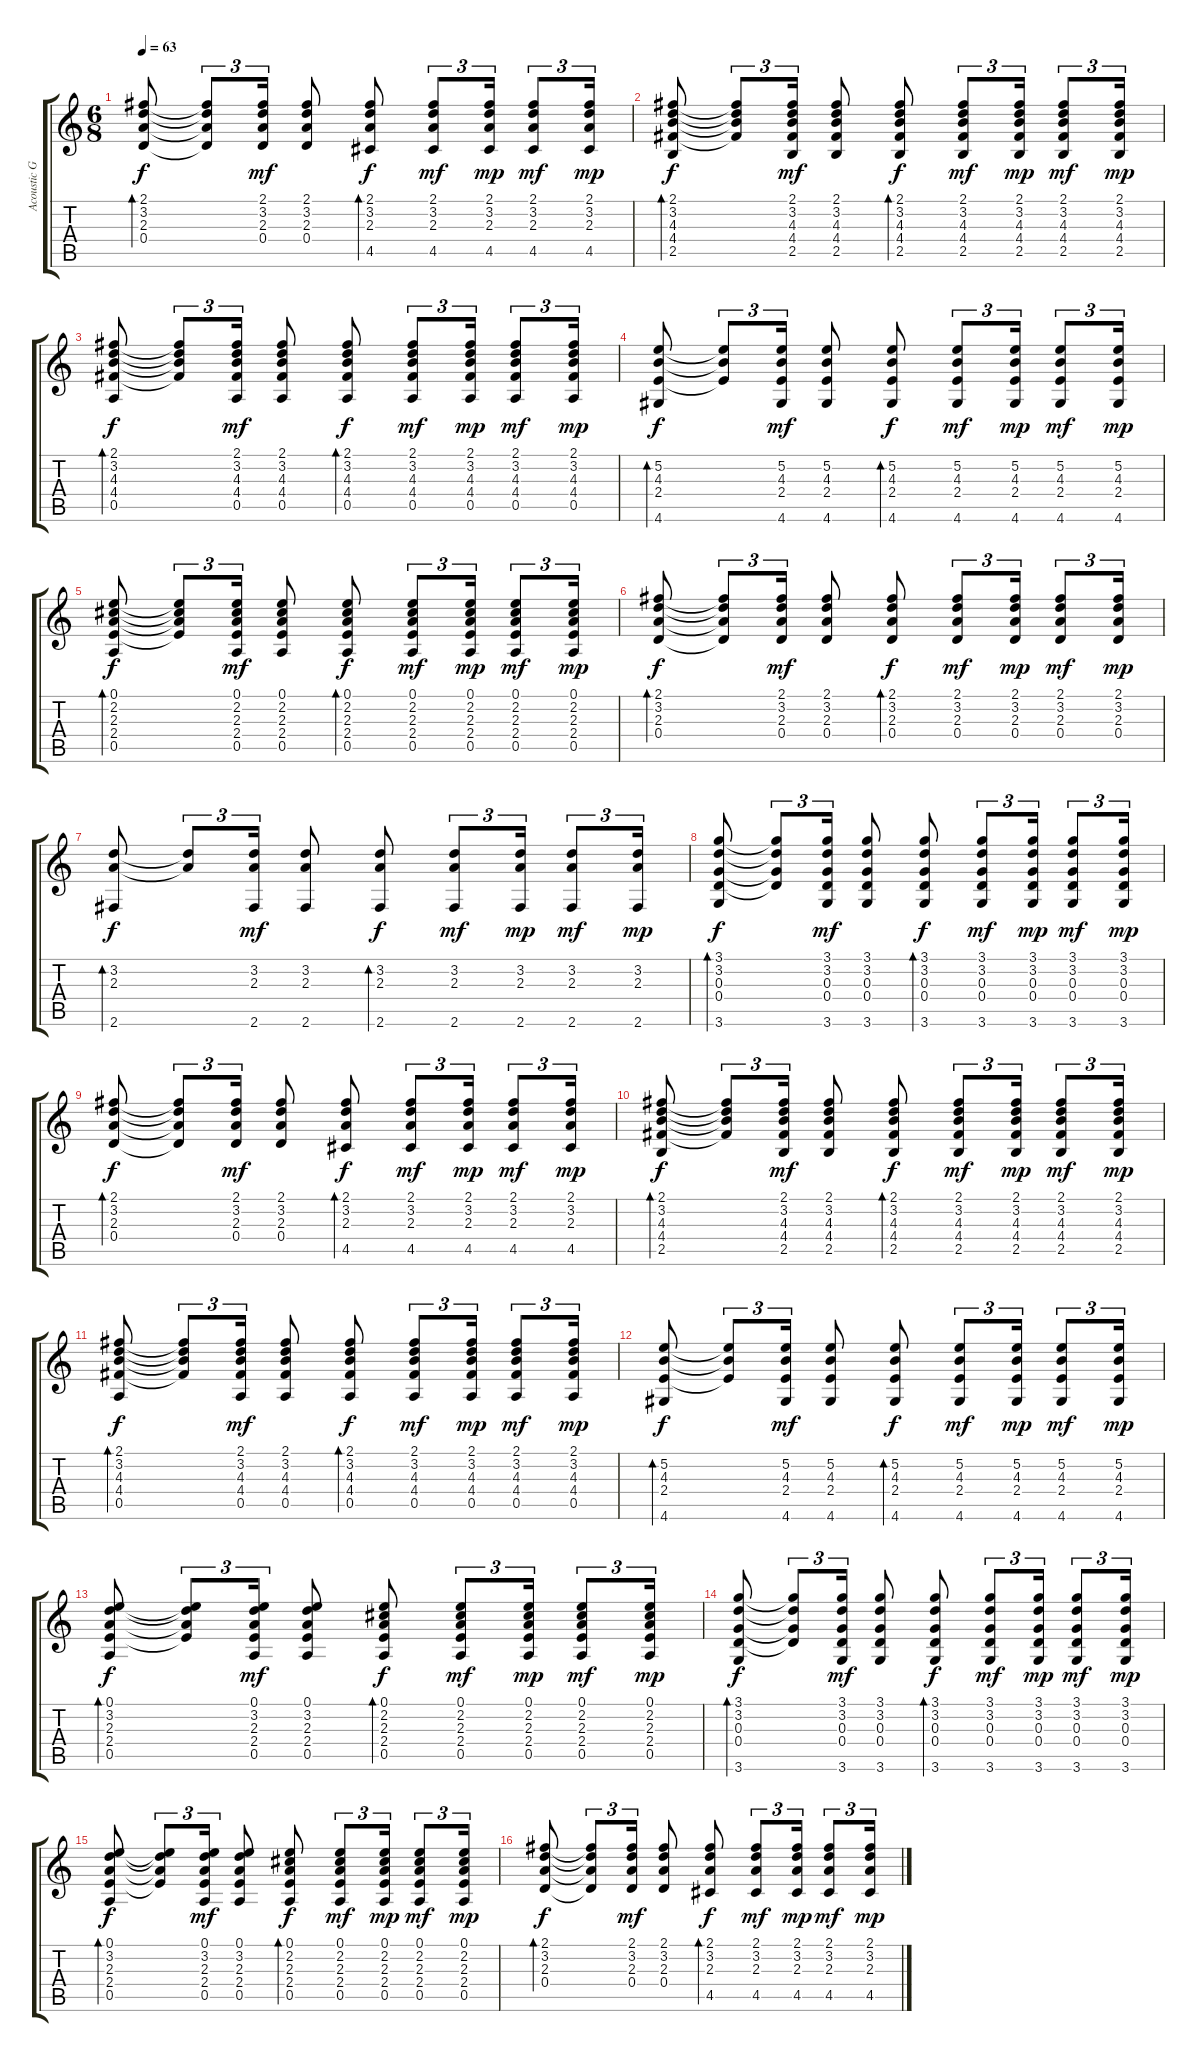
\track ("Acoustic Guitar" "Acoustic G") {instrument acousticguitarsteel}
\staff {score tabs}
\tuning (E4 B3 G3 D3 A2 E2) {hide}
\ts (6 8)
\tempo 63
\clef g2
\ks c
(2.1 3.2 2.3 0.4).8{bd 30 dy f} (2.1{t} 3.2{t} 2.3{t} 0.4{t}).8{tu (3 2)} (2.1 3.2 2.3 0.4).16{tu (3 2) dy mf} (2.1 3.2 2.3 0.4).8 (2.1 3.2 2.3 4.5).8{bd 30 dy f} (2.1 3.2 2.3 4.5).8{tu (3 2) dy mf} (2.1 3.2 2.3 4.5).16{tu (3 2) dy mp} (2.1 3.2 2.3 4.5).8{tu (3 2) dy mf} (2.1 3.2 2.3 4.5).16{tu (3 2) dy mp} |
(2.1 3.2 4.3 4.4 2.5).8{bd 30 dy f} (2.1{t} 3.2{t} 4.3{t} 4.4{t}).8{tu (3 2)} (2.1 3.2 4.3 4.4 2.5).16{tu (3 2) dy mf} (2.1 3.2 4.3 4.4 2.5).8 (2.1 3.2 4.3 4.4 2.5).8{bd 30 dy f} (2.1 3.2 4.3 4.4 2.5).8{tu (3 2) dy mf} (2.1 3.2 4.3 4.4 2.5).16{tu (3 2) dy mp} (2.1 3.2 4.3 4.4 2.5).8{tu (3 2) dy mf} (2.1 3.2 4.3 4.4 2.5).16{tu (3 2) dy mp} |
(2.1 3.2 4.3 4.4 0.5).8{bd 30 dy f} (2.1{t} 3.2{t} 4.3{t} 4.4{t}).8{tu (3 2)} (2.1 3.2 4.3 4.4 0.5).16{tu (3 2) dy mf} (2.1 3.2 4.3 4.4 0.5).8 (2.1 3.2 4.3 4.4 0.5).8{bd 30 dy f} (2.1 3.2 4.3 4.4 0.5).8{tu (3 2) dy mf} (2.1 3.2 4.3 4.4 0.5).16{tu (3 2) dy mp} (2.1 3.2 4.3 4.4 0.5).8{tu (3 2) dy mf} (2.1 3.2 4.3 4.4 0.5).16{tu (3 2) dy mp} |
(5.2 4.3 2.4 4.6).8{bd 30 dy f} (5.2{t} 4.3{t} 2.4{t}).8{tu (3 2)} (5.2 4.3 2.4 4.6).16{tu (3 2) dy mf} (5.2 4.3 2.4 4.6).8 (5.2 4.3 2.4 4.6).8{bd 30 dy f} (5.2 4.3 2.4 4.6).8{tu (3 2) dy mf} (5.2 4.3 2.4 4.6).16{tu (3 2) dy mp} (5.2 4.3 2.4 4.6).8{tu (3 2) dy mf} (5.2 4.3 2.4 4.6).16{tu (3 2) dy mp} |
(0.1 2.2 2.3 2.4 0.5).8{bd 30 dy f} (0.1{t} 2.2{t} 2.3{t} 2.4{t}).8{tu (3 2)} (0.1 2.2 2.3 2.4 0.5).16{tu (3 2) dy mf} (0.1 2.2 2.3 2.4 0.5).8 (0.1 2.2 2.3 2.4 0.5).8{bd 30 dy f} (0.1 2.2 2.3 2.4 0.5).8{tu (3 2) dy mf} (0.1 2.2 2.3 2.4 0.5).16{tu (3 2) dy mp} (0.1 2.2 2.3 2.4 0.5).8{tu (3 2) dy mf} (0.1 2.2 2.3 2.4 0.5).16{tu (3 2) dy mp} |
(2.1 3.2 2.3 0.4).8{bd 30 dy f} (2.1{t} 3.2{t} 2.3{t} 0.4{t}).8{tu (3 2)} (2.1 3.2 2.3 0.4).16{tu (3 2) dy mf} (2.1 3.2 2.3 0.4).8 (2.1 3.2 2.3 0.4).8{bd 30 dy f} (2.1 3.2 2.3 0.4).8{tu (3 2) dy mf} (2.1 3.2 2.3 0.4).16{tu (3 2) dy mp} (2.1 3.2 2.3 0.4).8{tu (3 2) dy mf} (2.1 3.2 2.3 0.4).16{tu (3 2) dy mp} |
(3.2 2.3 2.6).8{bd 30 dy f} (3.2{t} 2.3{t}).8{tu (3 2)} (3.2 2.3 2.6).16{tu (3 2) dy mf} (3.2 2.3 2.6).8 (3.2 2.3 2.6).8{bd 30 dy f} (3.2 2.3 2.6).8{tu (3 2) dy mf} (3.2 2.3 2.6).16{tu (3 2) dy mp} (3.2 2.3 2.6).8{tu (3 2) dy mf} (3.2 2.3 2.6).16{tu (3 2) dy mp} |
(3.1 3.2 0.3 0.4 3.6).8{bd 30 dy f} (3.1{t} 3.2{t} 0.3{t} 0.4{t}).8{tu (3 2)} (3.1 3.2 0.3 0.4 3.6).16{tu (3 2) dy mf} (3.1 3.2 0.3 0.4 3.6).8 (3.1 3.2 0.3 0.4 3.6).8{bd 30 dy f} (3.1 3.2 0.3 0.4 3.6).8{tu (3 2) dy mf} (3.1 3.2 0.3 0.4 3.6).16{tu (3 2) dy mp} (3.1 3.2 0.3 0.4 3.6).8{tu (3 2) dy mf} (3.1 3.2 0.3 0.4 3.6).16{tu (3 2) dy mp} |
(2.1 3.2 2.3 0.4).8{bd 30 dy f} (2.1{t} 3.2{t} 2.3{t} 0.4{t}).8{tu (3 2)} (2.1 3.2 2.3 0.4).16{tu (3 2) dy mf} (2.1 3.2 2.3 0.4).8 (2.1 3.2 2.3 4.5).8{bd 30 dy f} (2.1 3.2 2.3 4.5).8{tu (3 2) dy mf} (2.1 3.2 2.3 4.5).16{tu (3 2) dy mp} (2.1 3.2 2.3 4.5).8{tu (3 2) dy mf} (2.1 3.2 2.3 4.5).16{tu (3 2) dy mp} |
(2.1 3.2 4.3 4.4 2.5).8{bd 30 dy f} (2.1{t} 3.2{t} 4.3{t} 4.4{t}).8{tu (3 2)} (2.1 3.2 4.3 4.4 2.5).16{tu (3 2) dy mf} (2.1 3.2 4.3 4.4 2.5).8 (2.1 3.2 4.3 4.4 2.5).8{bd 30 dy f} (2.1 3.2 4.3 4.4 2.5).8{tu (3 2) dy mf} (2.1 3.2 4.3 4.4 2.5).16{tu (3 2) dy mp} (2.1 3.2 4.3 4.4 2.5).8{tu (3 2) dy mf} (2.1 3.2 4.3 4.4 2.5).16{tu (3 2) dy mp} |
(2.1 3.2 4.3 4.4 0.5).8{bd 30 dy f} (2.1{t} 3.2{t} 4.3{t} 4.4{t}).8{tu (3 2)} (2.1 3.2 4.3 4.4 0.5).16{tu (3 2) dy mf} (2.1 3.2 4.3 4.4 0.5).8 (2.1 3.2 4.3 4.4 0.5).8{bd 30 dy f} (2.1 3.2 4.3 4.4 0.5).8{tu (3 2) dy mf} (2.1 3.2 4.3 4.4 0.5).16{tu (3 2) dy mp} (2.1 3.2 4.3 4.4 0.5).8{tu (3 2) dy mf} (2.1 3.2 4.3 4.4 0.5).16{tu (3 2) dy mp} |
(5.2 4.3 2.4 4.6).8{bd 30 dy f} (5.2{t} 4.3{t} 2.4{t}).8{tu (3 2)} (5.2 4.3 2.4 4.6).16{tu (3 2) dy mf} (5.2 4.3 2.4 4.6).8 (5.2 4.3 2.4 4.6).8{bd 30 dy f} (5.2 4.3 2.4 4.6).8{tu (3 2) dy mf} (5.2 4.3 2.4 4.6).16{tu (3 2) dy mp} (5.2 4.3 2.4 4.6).8{tu (3 2) dy mf} (5.2 4.3 2.4 4.6).16{tu (3 2) dy mp} |
(0.1 3.2 2.3 2.4 0.5).8{bd 30 dy f} (0.1{t} 3.2{t} 2.3{t} 2.4{t}).8{tu (3 2)} (0.1 3.2 2.3 2.4 0.5).16{tu (3 2) dy mf} (0.1 3.2 2.3 2.4 0.5).8 (0.1 2.2 2.3 2.4 0.5).8{bd 30 dy f} (0.1 2.2 2.3 2.4 0.5).8{tu (3 2) dy mf} (0.1 2.2 2.3 2.4 0.5).16{tu (3 2) dy mp} (0.1 2.2 2.3 2.4 0.5).8{tu (3 2) dy mf} (0.1 2.2 2.3 2.4 0.5).16{tu (3 2) dy mp} |
(3.1 3.2 0.3 0.4 3.6).8{bd 30 dy f} (3.1{t} 3.2{t} 0.3{t} 0.4{t}).8{tu (3 2)} (3.1 3.2 0.3 0.4 3.6).16{tu (3 2) dy mf} (3.1 3.2 0.3 0.4 3.6).8 (3.1 3.2 0.3 0.4 3.6).8{bd 30 dy f} (3.1 3.2 0.3 0.4 3.6).8{tu (3 2) dy mf} (3.1 3.2 0.3 0.4 3.6).16{tu (3 2) dy mp} (3.1 3.2 0.3 0.4 3.6).8{tu (3 2) dy mf} (3.1 3.2 0.3 0.4 3.6).16{tu (3 2) dy mp} |
(0.1 3.2 2.3 2.4 0.5).8{bd 30 dy f} (0.1{t} 3.2{t} 2.3{t} 2.4{t}).8{tu (3 2)} (0.1 3.2 2.3 2.4 0.5).16{tu (3 2) dy mf} (0.1 3.2 2.3 2.4 0.5).8 (0.1 2.2 2.3 2.4 0.5).8{bd 30 dy f} (0.1 2.2 2.3 2.4 0.5).8{tu (3 2) dy mf} (0.1 2.2 2.3 2.4 0.5).16{tu (3 2) dy mp} (0.1 2.2 2.3 2.4 0.5).8{tu (3 2) dy mf} (0.1 2.2 2.3 2.4 0.5).16{tu (3 2) dy mp} |
(2.1 3.2 2.3 0.4).8{bd 30 dy f} (2.1{t} 3.2{t} 2.3{t} 0.4{t}).8{tu (3 2)} (2.1 3.2 2.3 0.4).16{tu (3 2) dy mf} (2.1 3.2 2.3 0.4).8 (2.1 3.2 2.3 4.5).8{bd 30 dy f} (2.1 3.2 2.3 4.5).8{tu (3 2) dy mf} (2.1 3.2 2.3 4.5).16{tu (3 2) dy mp} (2.1 3.2 2.3 4.5).8{tu (3 2) dy mf} (2.1 3.2 2.3 4.5).16{tu (3 2) dy mp}
